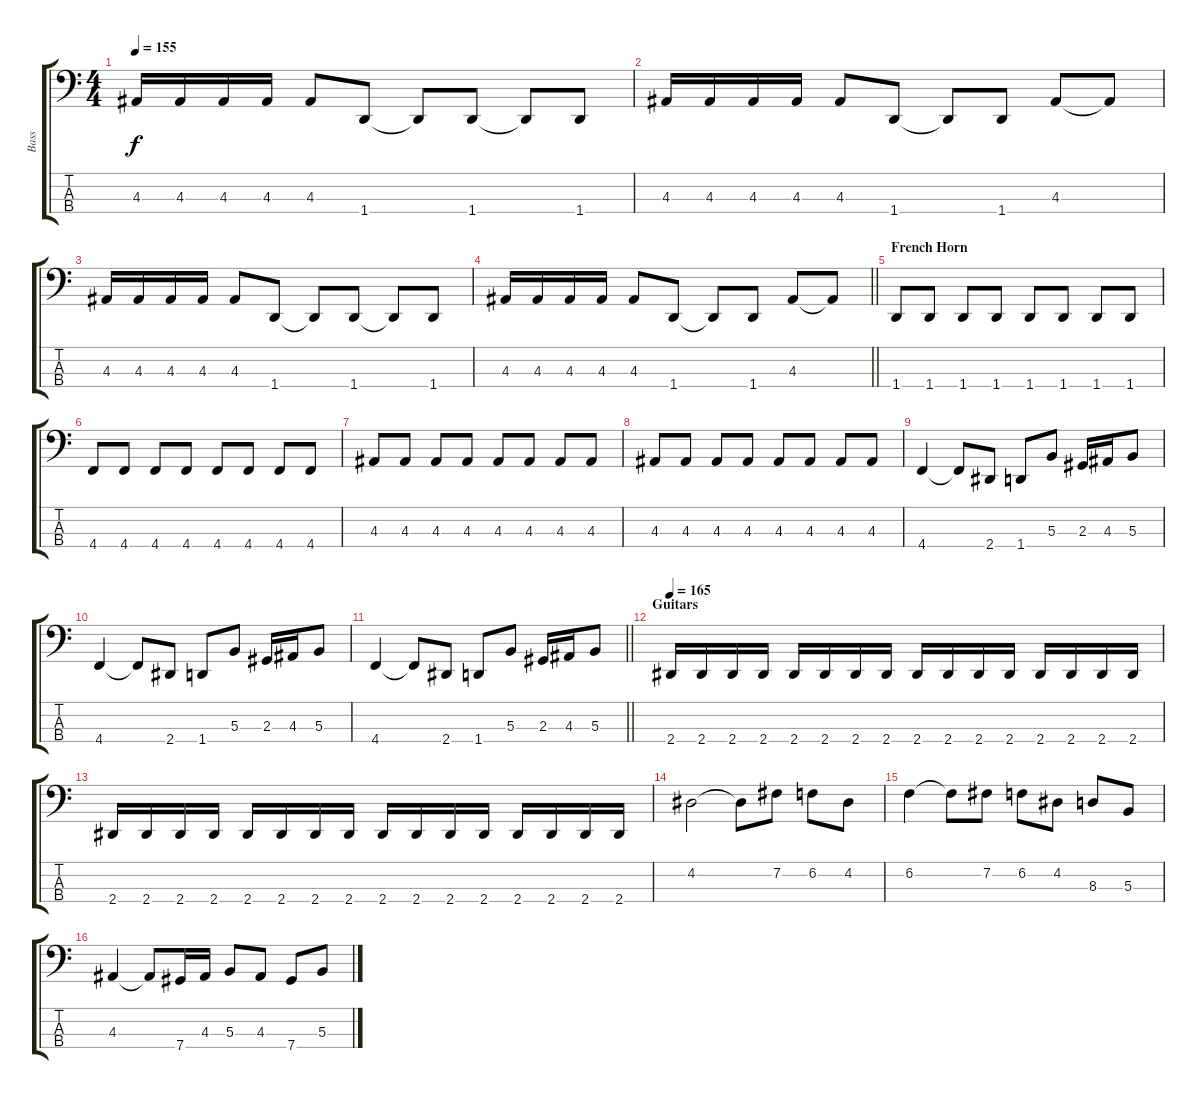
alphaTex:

\track ("Bass" "Bass") {instrument electricbasspick}
\staff {score tabs}
\tuning (E2 B1 Gb1 Db1) {hide}
\ts (4 4)
\tempo 155
\clef f4
\ks c
4.3.16{dy f} 4.3.16 4.3.16 4.3.16 4.3.8 1.4.8 1.4{t}.8 1.4.8 1.4{t}.8 1.4.8 |
4.3.16 4.3.16 4.3.16 4.3.16 4.3.8 1.4.8 1.4{t}.8 1.4.8 4.3.8 4.3{t}.8 |
4.3.16 4.3.16 4.3.16 4.3.16 4.3.8 1.4.8 1.4{t}.8 1.4.8 1.4{t}.8 1.4.8 |
\barLineRight lightlight
4.3.16 4.3.16 4.3.16 4.3.16 4.3.8 1.4.8 1.4{t}.8 1.4.8 4.3.8 4.3{t}.8 |
\section ("" "French Horn ")
1.4.8 1.4.8 1.4.8 1.4.8 1.4.8 1.4.8 1.4.8 1.4.8 |
4.4.8 4.4.8 4.4.8 4.4.8 4.4.8 4.4.8 4.4.8 4.4.8 |
4.3.8 4.3.8 4.3.8 4.3.8 4.3.8 4.3.8 4.3.8 4.3.8 |
4.3.8 4.3.8 4.3.8 4.3.8 4.3.8 4.3.8 4.3.8 4.3.8 |
4.4.4 4.4{t}.8 2.4.8 1.4.8 5.3.8 2.3.16 4.3.16 5.3.8 |
4.4.4 4.4{t}.8 2.4.8 1.4.8 5.3.8 2.3.16 4.3.16 5.3.8 |
\barLineRight lightlight
4.4.4 4.4{t}.8 2.4.8 1.4.8 5.3.8 2.3.16 4.3.16 5.3.8 |
\section ("" "Guitars")
\tempo 165
2.4.16 2.4.16 2.4.16 2.4.16 2.4.16 2.4.16 2.4.16 2.4.16 2.4.16 2.4.16 2.4.16 2.4.16 2.4.16 2.4.16 2.4.16 2.4.16 |
2.4.16 2.4.16 2.4.16 2.4.16 2.4.16 2.4.16 2.4.16 2.4.16 2.4.16 2.4.16 2.4.16 2.4.16 2.4.16 2.4.16 2.4.16 2.4.16 |
4.2.2 4.2{t}.8 7.2.8 6.2.8 4.2.8 |
6.2.4 6.2{t}.8 7.2.8 6.2.8 4.2.8 8.3.8 5.3.8 |
4.3.4 4.3{t}.8 7.4.16 4.3.16 5.3.8 4.3.8 7.4.8 5.3.8
